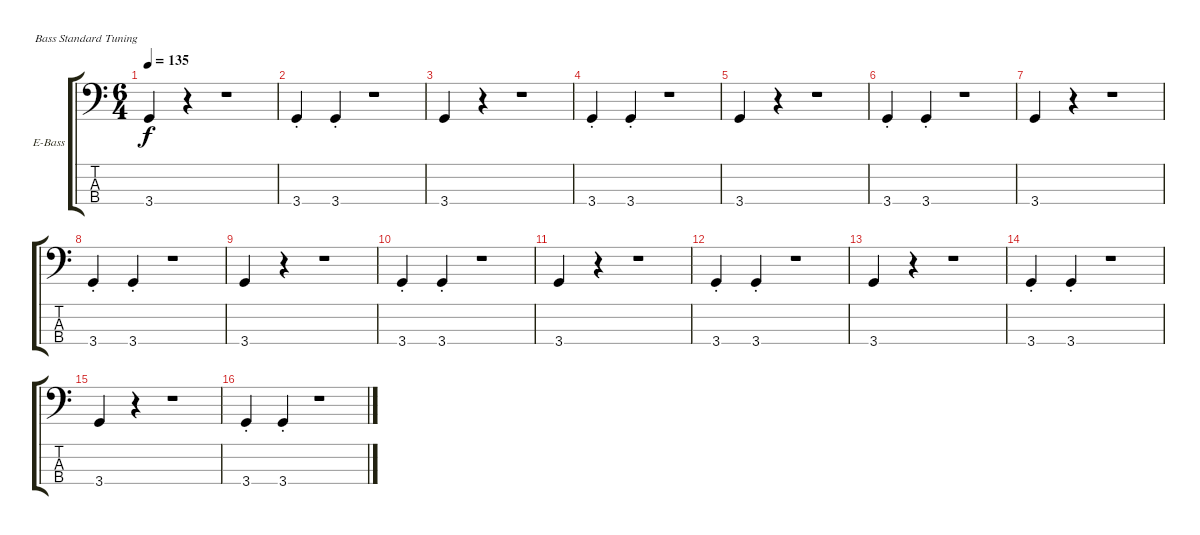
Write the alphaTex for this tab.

\bracketExtendMode groupsimilarinstruments
\firstSystemTrackNameOrientation horizontal
\otherSystemsTrackNameOrientation horizontal
\track ("Electric Bass" "E-Bass") {instrument electricbassfinger}
\staff {score tabs}
\tuning (G2 D2 A1 E1)
\ts (6 4)
\tempo 135
\clef f4
\ks c
3.4.4{dy f} r.4 r.1 |
3.4{st}.4 3.4{st}.4 r.1 |
3.4.4 r.4 r.1 |
3.4{st}.4 3.4{st}.4 r.1 |
3.4.4 r.4 r.1 |
3.4{st}.4 3.4{st}.4 r.1 |
3.4.4 r.4 r.1 |
3.4{st}.4 3.4{st}.4 r.1 |
3.4.4 r.4 r.1 |
3.4{st}.4 3.4{st}.4 r.1 |
3.4.4 r.4 r.1 |
3.4{st}.4 3.4{st}.4 r.1 |
3.4.4 r.4 r.1 |
3.4{st}.4 3.4{st}.4 r.1 |
3.4.4 r.4 r.1 |
3.4{st}.4 3.4{st}.4 r.1
